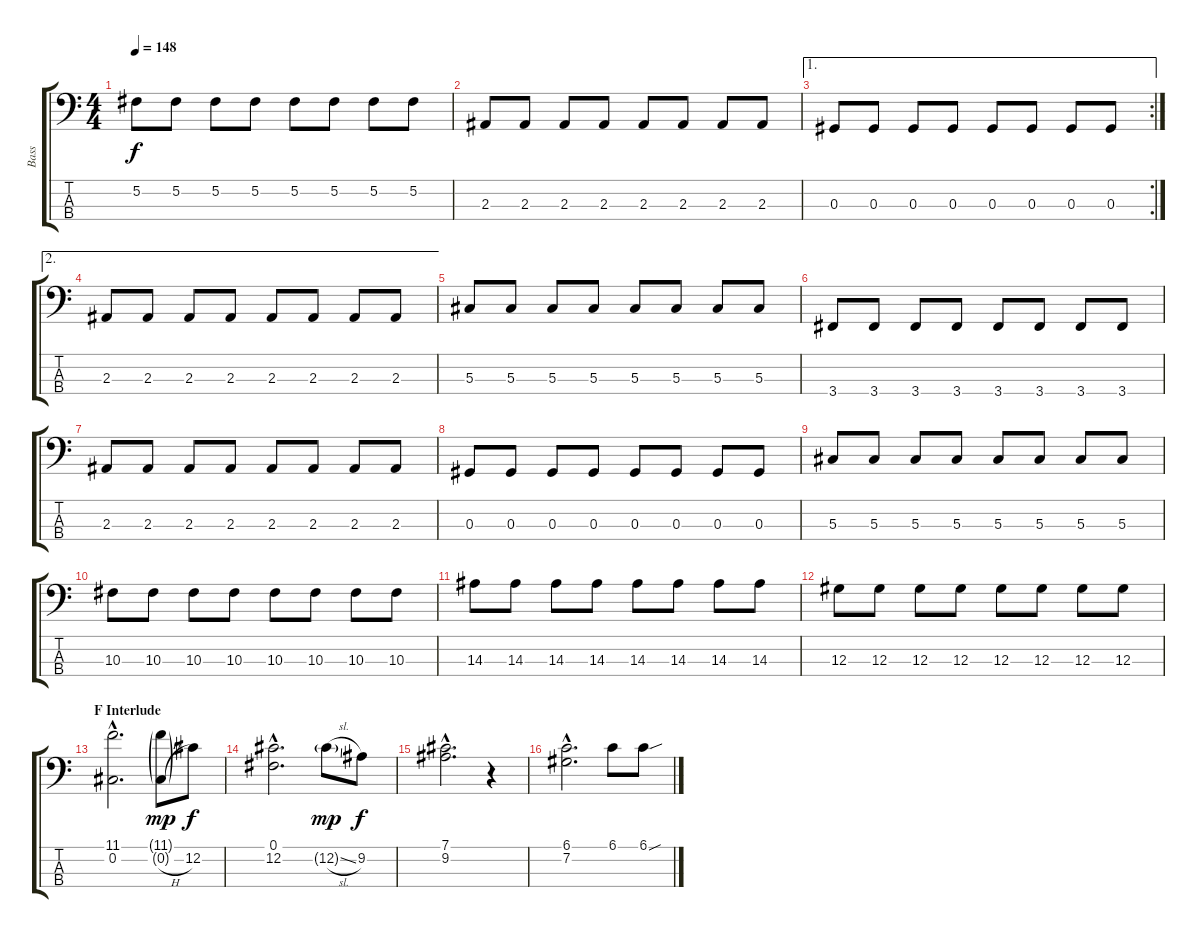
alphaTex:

\track ("Bass" "Bass") {instrument electricbasspick}
\staff {score tabs}
\tuning (Gb2 Db2 Ab1 Eb1) {hide}
\ts (4 4)
\tempo 148
\clef f4
\ks c
5.2.8{dy f} 5.2.8 5.2.8 5.2.8 5.2.8 5.2.8 5.2.8 5.2.8 |
2.3.8 2.3.8 2.3.8 2.3.8 2.3.8 2.3.8 2.3.8 2.3.8 |
\ae 1
\rc 2
0.3.8 0.3.8 0.3.8 0.3.8 0.3.8 0.3.8 0.3.8 0.3.8 |
\ae 2
2.3.8 2.3.8 2.3.8 2.3.8 2.3.8 2.3.8 2.3.8 2.3.8 |
5.3.8 5.3.8 5.3.8 5.3.8 5.3.8 5.3.8 5.3.8 5.3.8 |
3.4.8 3.4.8 3.4.8 3.4.8 3.4.8 3.4.8 3.4.8 3.4.8 |
2.3.8 2.3.8 2.3.8 2.3.8 2.3.8 2.3.8 2.3.8 2.3.8 |
0.3.8 0.3.8 0.3.8 0.3.8 0.3.8 0.3.8 0.3.8 0.3.8 |
5.3.8 5.3.8 5.3.8 5.3.8 5.3.8 5.3.8 5.3.8 5.3.8 |
10.3.8 10.3.8 10.3.8 10.3.8 10.3.8 10.3.8 10.3.8 10.3.8 |
14.3.8 14.3.8 14.3.8 14.3.8 14.3.8 14.3.8 14.3.8 14.3.8 |
12.3.8 12.3.8 12.3.8 12.3.8 12.3.8 12.3.8 12.3.8 12.3.8 |
\section ("" "F Interlude")
(11.1{hac} 0.2{hac}).2{d} (11.1{g} 0.2{h g}).8{dy mp} 12.2.8{dy f} |
(0.1{hac} 12.2{hac}).2{d} 12.2{sl g}.8{dy mp} 9.2.8{dy f} |
(7.1{hac} 9.2{hac}).2{d} r.4 |
(6.1{hac} 7.2{hac}).2{d} 6.1.8 6.1{sou}.8
